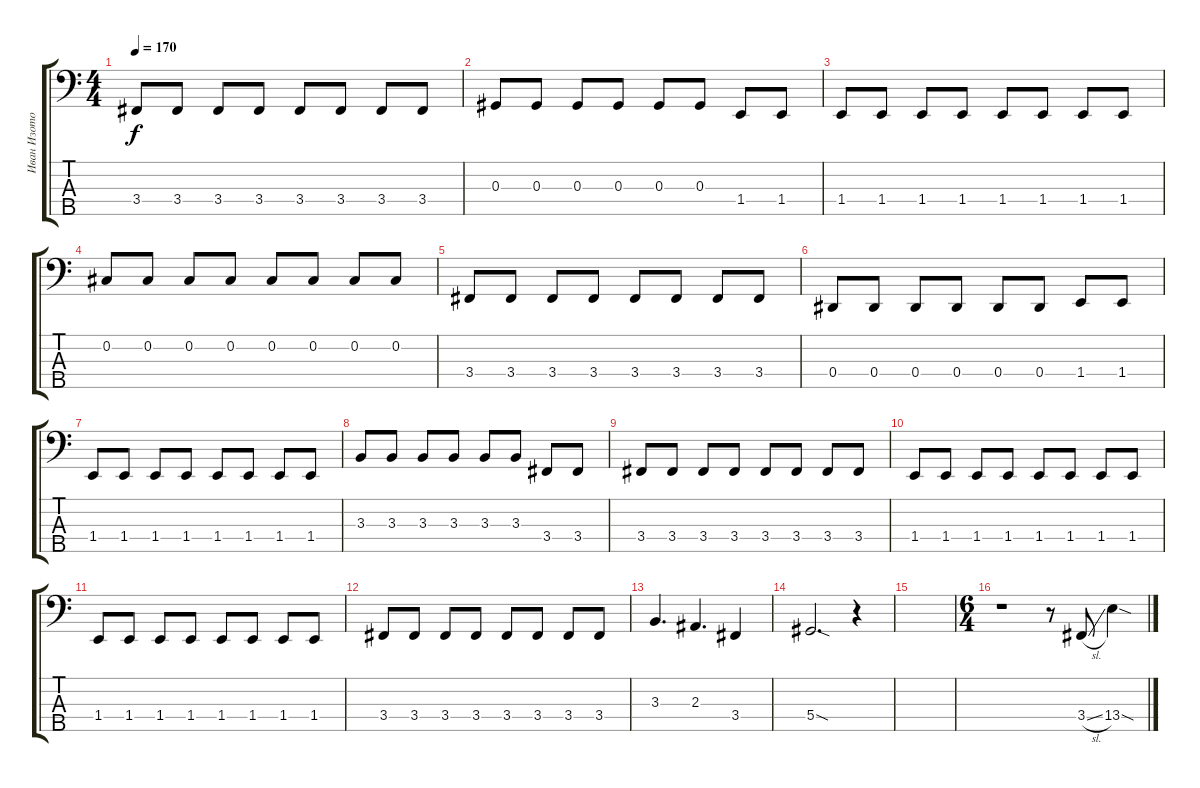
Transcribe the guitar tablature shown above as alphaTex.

\track ("Иван Изотов" "Иван Изото") {instrument electricbasspick}
\staff {score tabs}
\tuning (Gb2 Db2 Ab1 Eb1 Bb0) {hide}
\ts (4 4)
\tempo 170
\clef f4
\ks c
3.4.8{dy f} 3.4.8 3.4.8 3.4.8 3.4.8 3.4.8 3.4.8 3.4.8 |
0.3.8 0.3.8 0.3.8 0.3.8 0.3.8 0.3.8 1.4.8 1.4.8 |
1.4.8 1.4.8 1.4.8 1.4.8 1.4.8 1.4.8 1.4.8 1.4.8 |
0.2.8 0.2.8 0.2.8 0.2.8 0.2.8 0.2.8 0.2.8 0.2.8 |
3.4.8 3.4.8 3.4.8 3.4.8 3.4.8 3.4.8 3.4.8 3.4.8 |
0.4.8 0.4.8 0.4.8 0.4.8 0.4.8 0.4.8 1.4.8 1.4.8 |
1.4.8 1.4.8 1.4.8 1.4.8 1.4.8 1.4.8 1.4.8 1.4.8 |
3.3.8 3.3.8 3.3.8 3.3.8 3.3.8 3.3.8 3.4.8 3.4.8 |
3.4.8 3.4.8 3.4.8 3.4.8 3.4.8 3.4.8 3.4.8 3.4.8 |
1.4.8 1.4.8 1.4.8 1.4.8 1.4.8 1.4.8 1.4.8 1.4.8 |
1.4.8 1.4.8 1.4.8 1.4.8 1.4.8 1.4.8 1.4.8 1.4.8 |
3.4.8 3.4.8 3.4.8 3.4.8 3.4.8 3.4.8 3.4.8 3.4.8 |
3.3.4{d} 2.3.4{d} 3.4.4 |
5.4{sod}.2{d} r.4 |
|
\ts (6 4)
r.1 r.8 3.4{sl}.8 13.4{sod}.4
